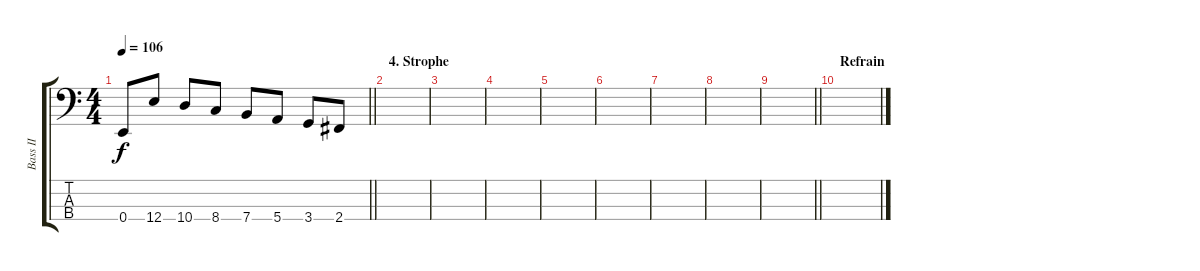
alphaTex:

\track ("Bass II" "Bass II") {instrument electricbassfinger}
\staff {score tabs}
\tuning (G2 D2 A1 E1) {hide}
\ts (4 4)
\tempo 106
\clef f4
\barLineRight lightlight
\ks c
0.4.8{dy f} 12.4.8 10.4.8 8.4.8 7.4.8 5.4.8 3.4.8 2.4.8 |
\section ("" "4. Strophe")
|
|
|
|
|
|
|
\barLineRight lightlight
|
\section ("" "Refrain")
